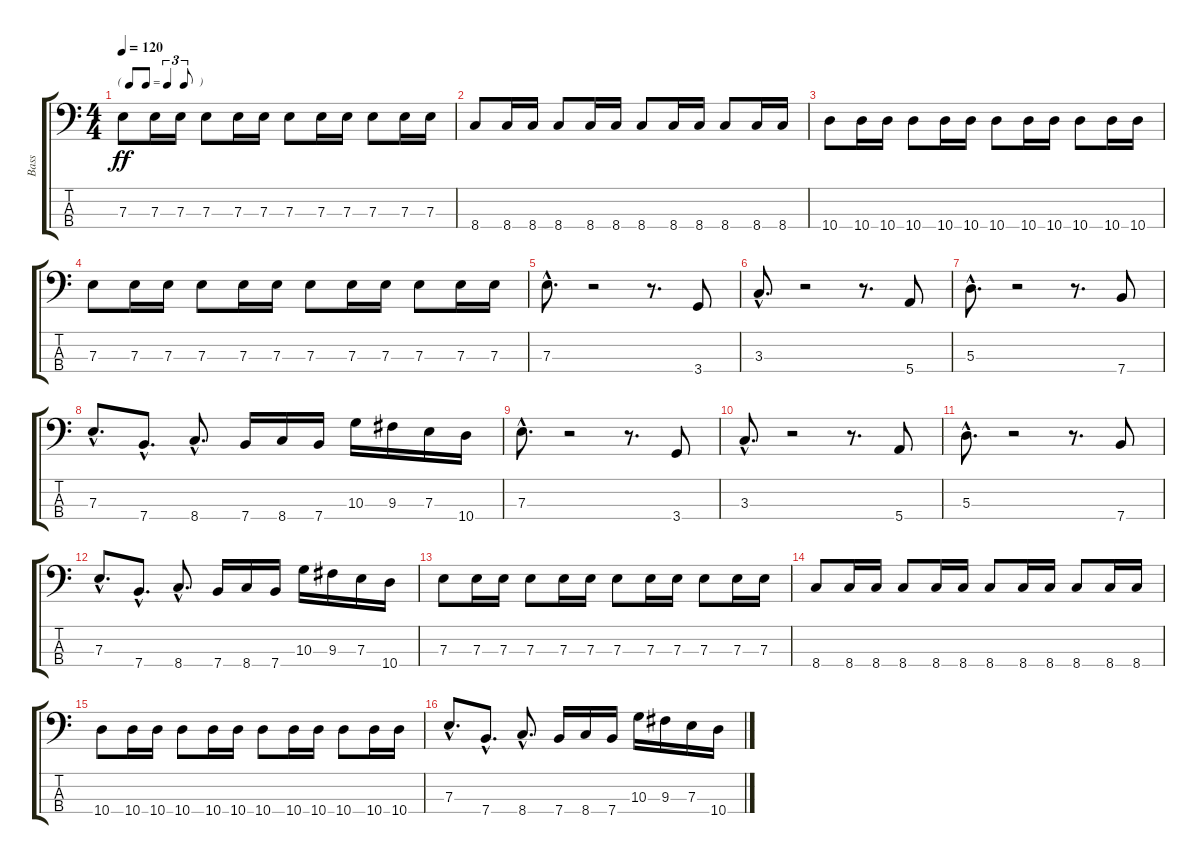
\track ("Bass" "Bass") {instrument electricbassfinger}
\staff {score tabs}
\tuning (G2 D2 A1 E1) {hide}
\ts (4 4)
\tf triplet8th
\tempo 120
\clef f4
\ks c
7.3.8{dy ff} 7.3.16 7.3.16 7.3.8 7.3.16 7.3.16 7.3.8 7.3.16 7.3.16 7.3.8 7.3.16 7.3.16 |
8.4.8 8.4.16 8.4.16 8.4.8 8.4.16 8.4.16 8.4.8 8.4.16 8.4.16 8.4.8 8.4.16 8.4.16 |
10.4.8 10.4.16 10.4.16 10.4.8 10.4.16 10.4.16 10.4.8 10.4.16 10.4.16 10.4.8 10.4.16 10.4.16 |
7.3.8 7.3.16 7.3.16 7.3.8 7.3.16 7.3.16 7.3.8 7.3.16 7.3.16 7.3.8 7.3.16 7.3.16 |
7.3{hac}.8{d} r.2 r.8{d} 3.4.8 |
3.3{hac}.8{d} r.2 r.8{d} 5.4.8 |
5.3{hac}.8{d} r.2 r.8{d} 7.4.8 |
7.3{hac}.8{d} 7.4{hac}.8{d} 8.4{hac}.8{d} 7.4.16 8.4.16 7.4.16 10.3.16 9.3.16 7.3.16 10.4.16 |
7.3{hac}.8{d} r.2 r.8{d} 3.4.8 |
3.3{hac}.8{d} r.2 r.8{d} 5.4.8 |
5.3{hac}.8{d} r.2 r.8{d} 7.4.8 |
7.3{hac}.8{d} 7.4{hac}.8{d} 8.4{hac}.8{d} 7.4.16 8.4.16 7.4.16 10.3.16 9.3.16 7.3.16 10.4.16 |
7.3.8 7.3.16 7.3.16 7.3.8 7.3.16 7.3.16 7.3.8 7.3.16 7.3.16 7.3.8 7.3.16 7.3.16 |
8.4.8 8.4.16 8.4.16 8.4.8 8.4.16 8.4.16 8.4.8 8.4.16 8.4.16 8.4.8 8.4.16 8.4.16 |
10.4.8 10.4.16 10.4.16 10.4.8 10.4.16 10.4.16 10.4.8 10.4.16 10.4.16 10.4.8 10.4.16 10.4.16 |
7.3{hac}.8{d} 7.4{hac}.8{d} 8.4{hac}.8{d} 7.4.16 8.4.16 7.4.16 10.3.16 9.3.16 7.3.16 10.4.16
